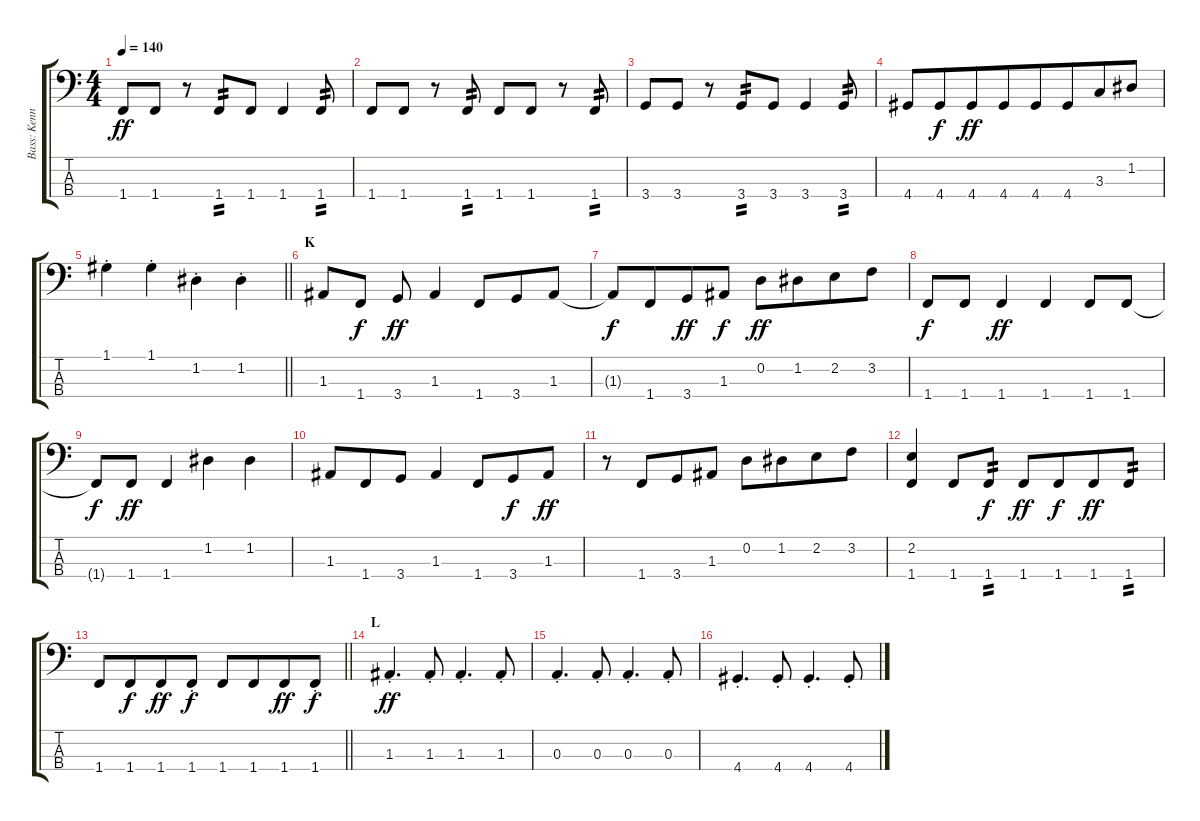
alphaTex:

\track ("Bass: Kenny Passarelli" "Bass: Kenn") {instrument fretlessbass}
\staff {score tabs}
\tuning (G2 D2 A1 E1) {hide}
\ts (4 4)
\tempo 140
\clef f4
\ks c
1.4.8{dy ff} 1.4.8 r.8 1.4.8{tp 2 beam merge} 1.4.8 1.4.4 1.4.8{tp 2} |
1.4.8 1.4.8 r.8 1.4.8{tp 2} 1.4.8 1.4.8 r.8 1.4.8{tp 2} |
3.4.8 3.4.8 r.8 3.4.8{tp 2 beam merge} 3.4.8 3.4.4 3.4.8{tp 2} |
4.4.8 4.4.8{dy f beam merge} 4.4.8{dy ff} 4.4.8{beam merge} 4.4.8 4.4.8{beam merge} 3.3.8 1.2.8 |
\barLineRight lightlight
1.1{st}.4 1.1{st}.4 1.2{st}.4 1.2{st}.4 |
\section ("" "K")
1.3.8 1.4.8{dy f} 3.4.8{dy ff} 1.3.4 1.4.8{beam merge} 3.4.8 1.3.8 |
1.3{t}.8{dy f} 1.4.8{beam merge} 3.4.8{dy ff} 1.3.8{dy f} 0.2.8{dy ff} 1.2.8{beam merge} 2.2.8 3.2.8 |
1.4.8{dy f} 1.4.8{beam merge} 1.4.4{dy ff} 1.4.4 1.4.8 1.4.8 |
1.4{t}.8{dy f} 1.4.8{dy ff beam merge} 1.4.4 1.2.4 1.2.4 |
1.3.8 1.4.8{beam merge} 3.4.8 1.3.4 1.4.8{beam merge} 3.4.8{dy f} 1.3.8{dy ff} |
r.8 1.4.8{beam merge} 3.4.8 1.3.8 0.2.8 1.2.8{beam merge} 2.2.8 3.2.8 |
(2.2 1.4).4 1.4.8 1.4.8{tp 2 dy f beam split} 1.4.8{dy ff} 1.4.8{dy f beam merge} 1.4.8{dy ff} 1.4.8{tp 2} |
\barLineRight lightlight
1.4.8 1.4.8{dy f beam merge} 1.4.8{dy ff} 1.4{st}.8{dy f} 1.4.8 1.4.8{beam merge} 1.4.8{dy ff} 1.4{st}.8{dy f} |
\section ("" "L")
1.3{st}.4{d dy ff} 1.3{st}.8 1.3{st}.4{d} 1.3{st}.8 |
0.3{st}.4{d} 0.3{st}.8 0.3{st}.4{d} 0.3{st}.8 |
4.4{st}.4{d} 4.4{st}.8 4.4{st}.4{d} 4.4{st}.8
